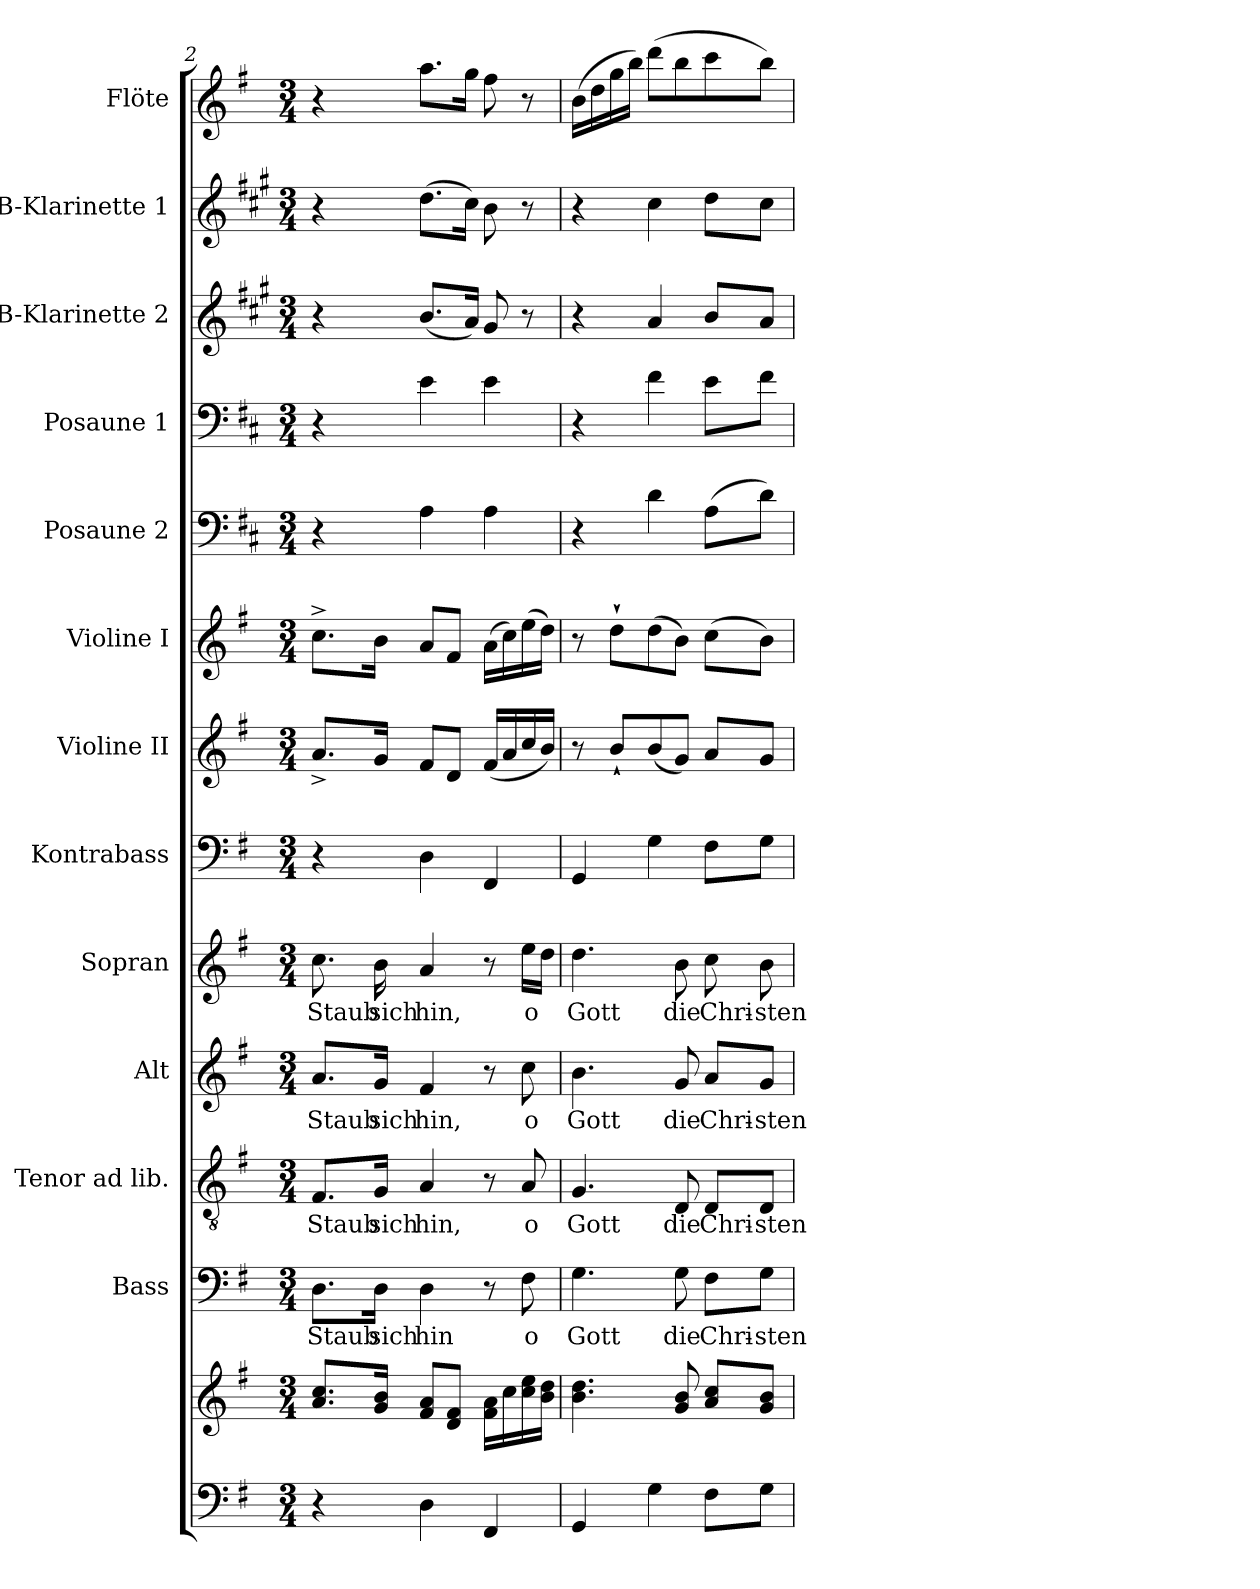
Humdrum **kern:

**kern	**kern	**kern	**text	**kern	**text	**kern	**text	**kern	**text	**kern	**kern	**kern	**kern	**kern	**kern	**kern	**kern
*part13	*part13	*part12	*part12	*part11	*part11	*part10	*part10	*part9	*part9	*part8	*part7	*part6	*part5	*part4	*part3	*part2	*part1
*staff14	*staff13	*staff12	*staff12	*staff11	*staff11	*staff10	*staff10	*staff9	*staff9	*staff8	*staff7	*staff6	*staff5	*staff4	*staff3	*staff2	*staff1
*	*	*I"Bass	*	*I"Tenor ad lib.	*	*I"Alt	*	*I"Sopran	*	*I"Kontrabass	*I"Violine II	*I"Violine I	*I"Posaune 2	*I"Posaune 1	*I"B-Klarinette 2	*I"B-Klarinette 1	*I"Flöte
*	*	*I'B.	*	*I'T.	*	*I'A.	*	*I'S.	*	*I'Kb.	*I'Vl. II	*I'Vl. I	*I'Pos 2	*I'Pos. 1	*I'B Kl. 2	*I'B Kl. 1	*I'Fl.
*clefF4	*clefG2	*clefF4	*	*clefGv2	*	*clefG2	*	*clefG2	*	*clefF4	*clefG2	*clefG2	*clefF4	*clefF4	*clefG2	*clefG2	*clefG2
*	*	*	*	*	*	*	*	*	*	*ITrd7c12	*	*	*ITrd4c7	*ITrd4c7	*ITrd1c2	*ITrd1c2	*
*k[f#]	*k[f#]	*k[f#]	*	*k[f#]	*	*k[f#]	*	*k[f#]	*	*k[f#]	*k[f#]	*k[f#]	*k[f#]	*k[f#]	*k[f#]	*k[f#]	*k[f#]
*G:	*G:	*G:	*	*G:	*	*G:	*	*G:	*	*G:	*G:	*G:	*G:	*G:	*G:	*G:	*G:
*M3/4	*M3/4	*M3/4	*	*M3/4	*	*M3/4	*	*M3/4	*	*M3/4	*M3/4	*M3/4	*M3/4	*M3/4	*M3/4	*M3/4	*M3/4
=2	=2	=2	=2	=2	=2	=2	=2	=2	=2	=2	=2	=2	=2	=2	=2	=2	=2
!	!	!	!LO:LY:b	!	!LO:LY:b	!	!LO:LY:b	!	!LO:LY:b	!	!	!	!	!	!	!	!
4r	8.a/ 8.cc/L	8.D\L	Staub	8.F#/L	Staub	8.a/L	Staub	8.cc\	Staub	4r	8.a^</L	8.cc^>\L	4r	4r	4r	4r	4r
!	!	!	!LO:LY:b	!	!LO:LY:b	!	!LO:LY:b	!	!LO:LY:b	!	!	!	!	!	!	!	!
.	16g/ 16b/Jk	16D\Jk	sich	16G/Jk	sich	16g/Jk	sich	16b\	sich	.	16g/Jk	16b\Jk	.	.	.	.	.
!	!	!	!LO:LY:b	!	!LO:LY:b	!	!LO:LY:b	!	!LO:LY:b	!	!	!	!	!	!	!	!
4D\	8f#/ 8a/L	4D\	hin	4A/	hin,	4f#/	hin,	4a/	hin,	4DD\	8f#/L	8a/L	4D\	4A\	(<8.a/L	(>8.cc\L	8.aa\L
.	8d/ 8f#/J	.	.	.	.	.	.	.	.	.	8d/J	8f#/J	.	.	.	.	.
.	.	.	.	.	.	.	.	.	.	.	.	.	.	.	16g/Jk)	16b\Jk)	16gg\Jk
4FF#/	16f#\ 16a\LL	8r	.	8r	.	8r	.	8r	.	4FFF#/	(<16f#/LL	(>16a\LL	4D\	4A\	8f#/	8a\	8ff#\
.	16cc\	.	.	.	.	.	.	.	.	.	16a/	16cc\)	.	.	.	.	.
!	!	!	!LO:LY:b	!	!LO:LY:b	!	!LO:LY:b	!	!LO:LY:b	!	!	!	!	!	!	!	!
.	16cc\ 16ee\	8F#\	o	8A/	o	8cc\	o	16ee\LL	o	.	16cc/	(>16ee\	.	.	8r	8r	8r
.	16b\ 16dd\JJ	.	.	.	.	.	.	16dd\JJ	.	.	16b/JJ)	16dd\JJ)	.	.	.	.	.
=3	=3	=3	=3	=3	=3	=3	=3	=3	=3	=3	=3	=3	=3	=3	=3	=3	=3
!	!	!	!LO:LY:b	!	!LO:LY:b	!	!LO:LY:b	!	!LO:LY:b	!	!	!	!	!	!	!	!
4GG/	4.b\ 4.dd\	4.G\	Gott	4.G/	Gott	4.b\	Gott	4.dd\	Gott	4GGG/	8r	8r	4r	4r	4r	4r	(>16b\LL
.	.	.	.	.	.	.	.	.	.	.	.	.	.	.	.	.	16dd\
.	.	.	.	.	.	.	.	.	.	.	8b`</L	8dd`>\L	.	.	.	.	16gg\
.	.	.	.	.	.	.	.	.	.	.	.	.	.	.	.	.	16bb\JJ)
4G\	.	.	.	.	.	.	.	.	.	4GG\	(<8b/	(>8dd\	4G\	4B\	4g/	4b\	(>8ddd\L
!	!	!	!LO:LY:b	!	!LO:LY:b	!	!LO:LY:b	!	!LO:LY:b	!	!	!	!	!	!	!	!
.	8g/ 8b/	8G\	die	8D/	die	8g/	die	8b\	die	.	8g/J)	8b\J)	.	.	.	.	8bb\
!	!	!	!LO:LY:b	!	!LO:LY:b	!	!LO:LY:b	!	!LO:LY:b	!	!	!	!	!	!	!	!
8F#\L	8a/ 8cc/L	8F#\L	Chri-	8D/L	Chri-	8a/L	Chri-	8cc\	Chri-	8FF#\L	8a/L	(>8cc\L	(>8D\L	8A\L	8a/L	8cc\L	8ccc\
!	!	!	!LO:LY:b	!	!LO:LY:b	!	!LO:LY:b	!	!LO:LY:b	!	!	!	!	!	!	!	!
8G\J	8g/ 8b/J	8G\J	-sten-	8D/J	-sten-	8g/J	-sten-	8b\	-sten-	8GG\J	8g/J	8b\J)	8G\J)	8B\J	8g/J	8b\J	8bb\J)
=	=	=	=	=	=	=	=	=	=	=	=	=	=	=	=	=	=
*-	*-	*-	*-	*-	*-	*-	*-	*-	*-	*-	*-	*-	*-	*-	*-	*-	*-
